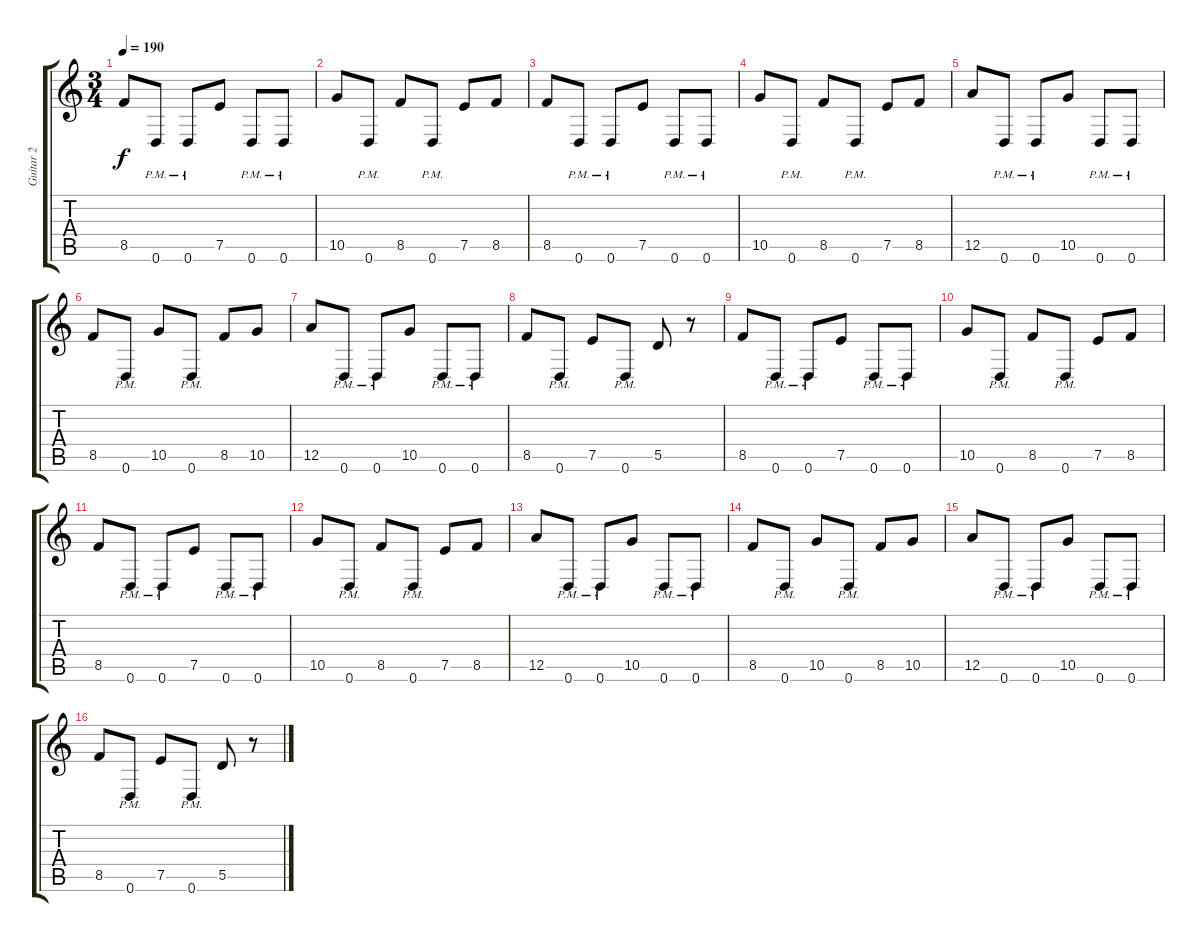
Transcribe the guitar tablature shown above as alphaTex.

\track ("Guitar 2" "Guitar 2") {instrument distortionguitar}
\staff {score tabs}
\tuning (E4 B3 G3 D3 A2 D2) {hide}
\ts (3 4)
\tempo 190
\clef g2
\ks c
8.5.8{dy f} 0.6{pm}.8 0.6{pm}.8 7.5.8 0.6{pm}.8 0.6{pm}.8 |
10.5.8 0.6{pm}.8 8.5.8 0.6{pm}.8 7.5.8 8.5.8 |
8.5.8 0.6{pm}.8 0.6{pm}.8 7.5.8 0.6{pm}.8 0.6{pm}.8 |
10.5.8 0.6{pm}.8 8.5.8 0.6{pm}.8 7.5.8 8.5.8 |
12.5.8 0.6{pm}.8 0.6{pm}.8 10.5.8 0.6{pm}.8 0.6{pm}.8 |
8.5.8 0.6{pm}.8 10.5.8 0.6{pm}.8 8.5.8 10.5.8 |
12.5.8 0.6{pm}.8 0.6{pm}.8 10.5.8 0.6{pm}.8 0.6{pm}.8 |
8.5.8 0.6{pm}.8 7.5.8 0.6{pm}.8 5.5.8 r.8 |
8.5.8 0.6{pm}.8 0.6{pm}.8 7.5.8 0.6{pm}.8 0.6{pm}.8 |
10.5.8 0.6{pm}.8 8.5.8 0.6{pm}.8 7.5.8 8.5.8 |
8.5.8 0.6{pm}.8 0.6{pm}.8 7.5.8 0.6{pm}.8 0.6{pm}.8 |
10.5.8 0.6{pm}.8 8.5.8 0.6{pm}.8 7.5.8 8.5.8 |
12.5.8 0.6{pm}.8 0.6{pm}.8 10.5.8 0.6{pm}.8 0.6{pm}.8 |
8.5.8 0.6{pm}.8 10.5.8 0.6{pm}.8 8.5.8 10.5.8 |
12.5.8 0.6{pm}.8 0.6{pm}.8 10.5.8 0.6{pm}.8 0.6{pm}.8 |
8.5.8 0.6{pm}.8 7.5.8 0.6{pm}.8 5.5.8 r.8
